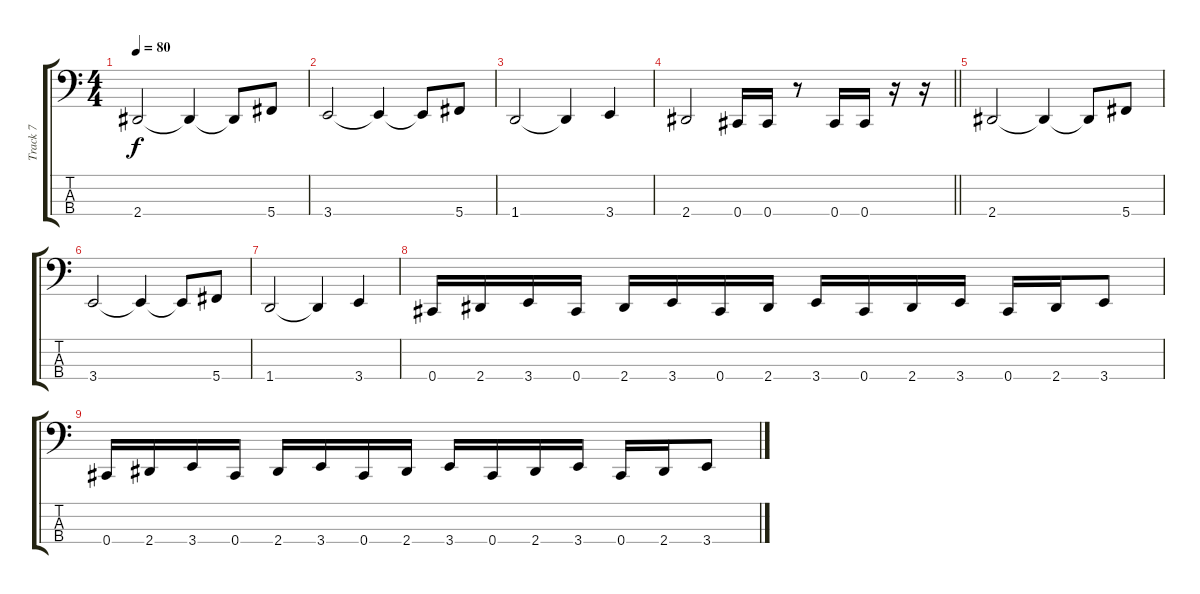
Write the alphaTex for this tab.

\track ("Track 7" "Track 7") {instrument slapbass2}
\staff {score tabs}
\tuning (Gb2 Db2 Ab1 Db1) {hide}
\ts (4 4)
\tempo 80
\clef f4
\ks c
2.4.2{dy f} 2.4{t}.4 2.4{t}.8 5.4.8 |
3.4.2 3.4{t}.4 3.4{t}.8 5.4.8 |
1.4.2 1.4{t}.4 3.4.4 |
\barLineRight lightlight
2.4.2 0.4.16 0.4.16 r.8 0.4.16 0.4.16 r.16 r.16 |
2.4.2 2.4{t}.4 2.4{t}.8 5.4.8 |
3.4.2 3.4{t}.4 3.4{t}.8 5.4.8 |
1.4.2 1.4{t}.4 3.4.4 |
0.4.16 2.4.16 3.4.16 0.4.16 2.4.16 3.4.16 0.4.16 2.4.16 3.4.16 0.4.16 2.4.16 3.4.16 0.4.16 2.4.16 3.4.8 |
0.4.16 2.4.16 3.4.16 0.4.16 2.4.16 3.4.16 0.4.16 2.4.16 3.4.16 0.4.16 2.4.16 3.4.16 0.4.16 2.4.16 3.4.8
